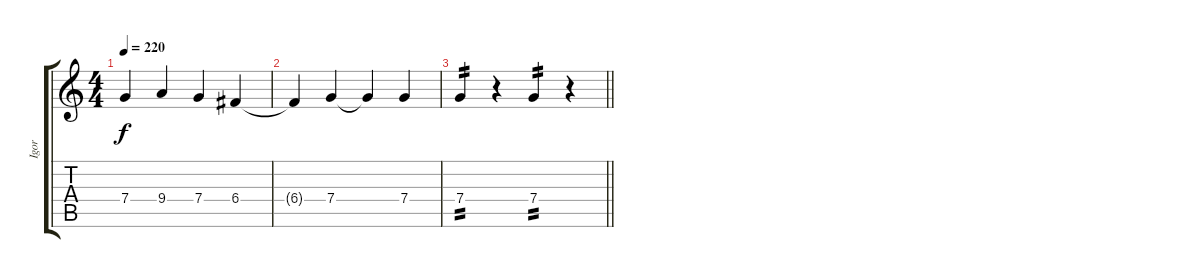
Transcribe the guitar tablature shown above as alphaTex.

\track ("Igor" "Igor") {instrument overdrivenguitar}
\staff {score tabs}
\tuning (D4 A3 F3 C3 G2 D2) {hide}
\ts (4 4)
\tempo 220
\clef g2
\ks c
7.4.4{dy f} 9.4.4 7.4.4 6.4.4 |
6.4{t}.4 7.4.4 7.4{t}.4 7.4.4 |
\barLineRight lightlight
7.4.4{tp 2} r.4 7.4.4{tp 2} r.4
